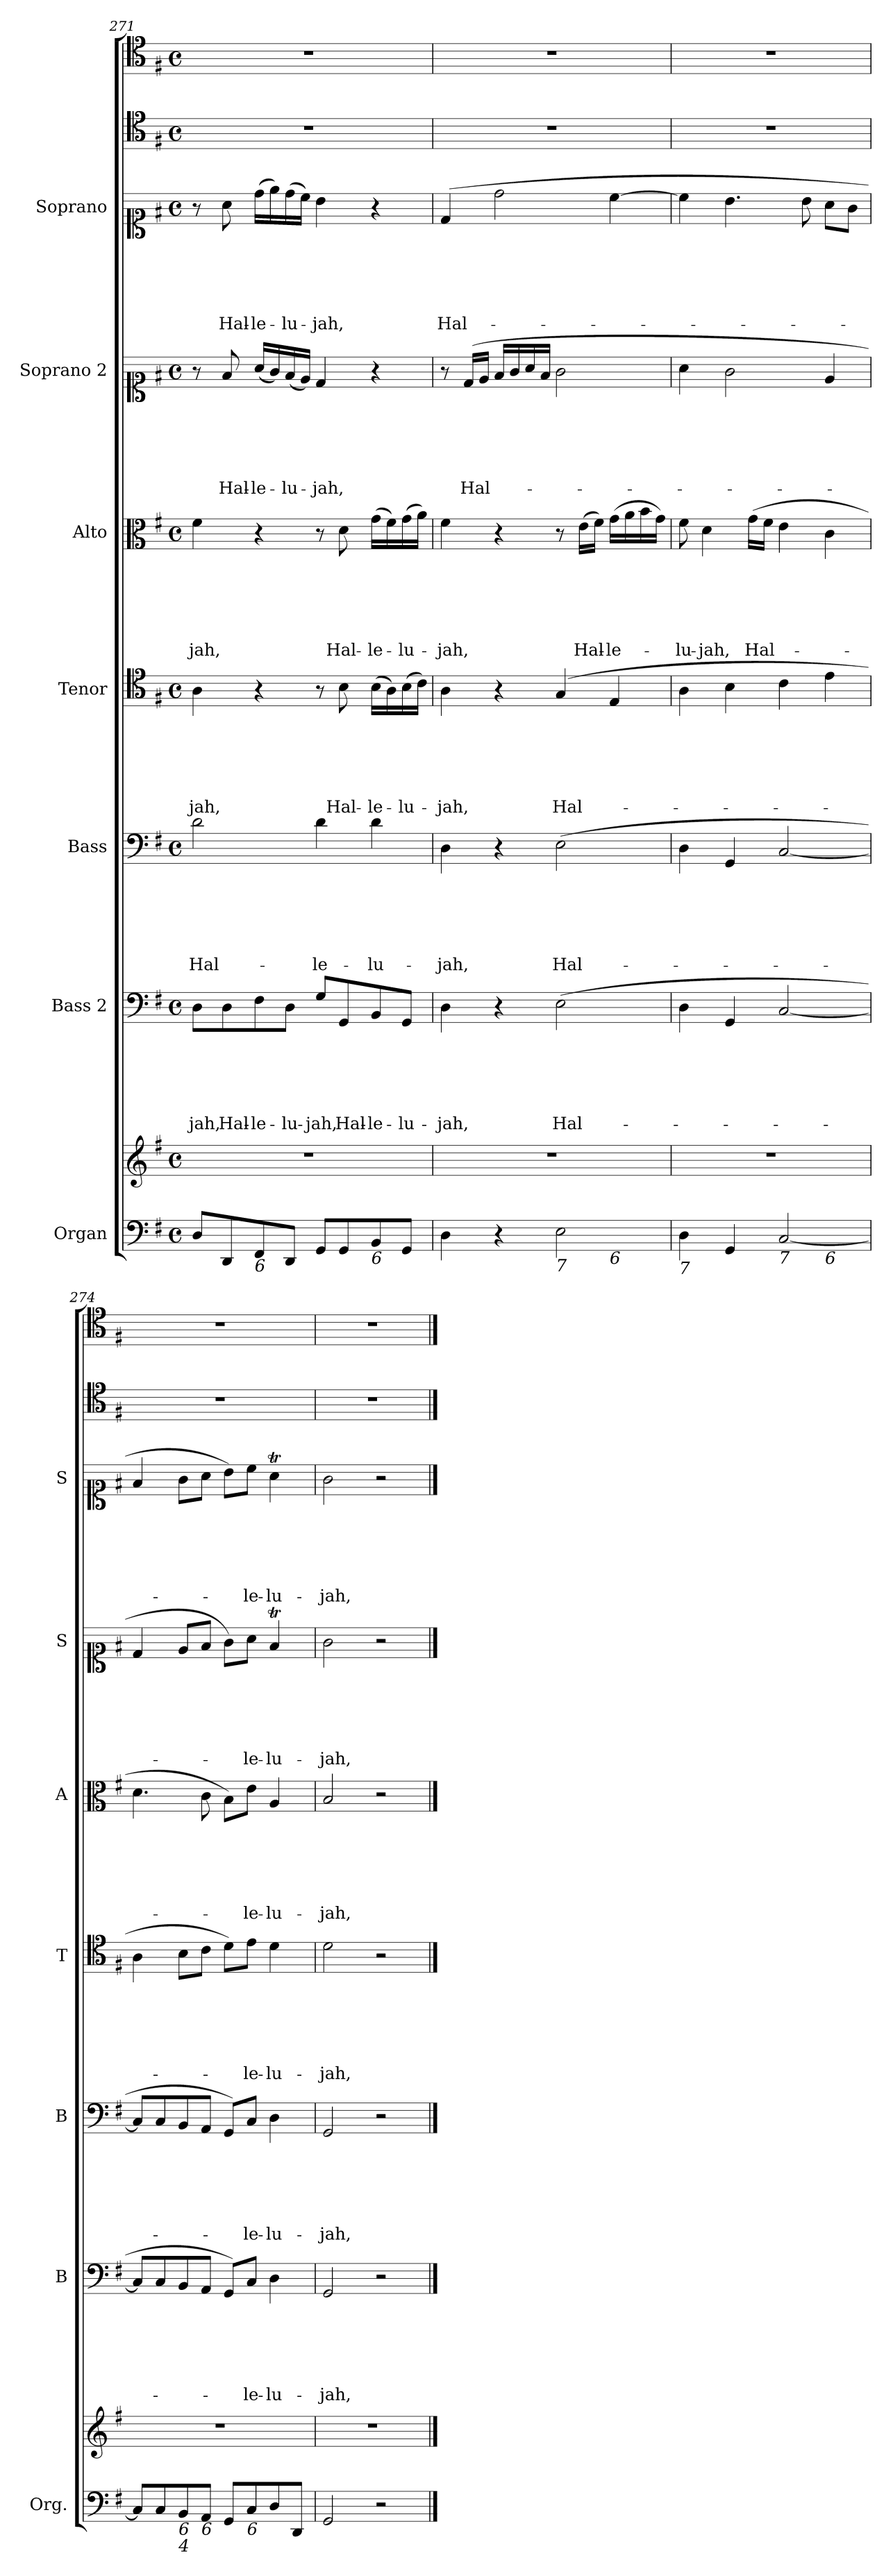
**kern	**kern	**kern	**text	**text	**text	**text	**text	**text	**kern	**text	**text	**text	**text	**text	**text	**kern	**text	**text	**text	**text	**text	**text	**kern	**text	**text	**text	**text	**text	**text	**kern	**text	**text	**text	**text	**text	**text	**kern	**text	**text	**text	**text	**text	**text	**kern	**kern
*part9	*part9	*part8	*part8	*part8	*part8	*part8	*part8	*part8	*part7	*part7	*part7	*part7	*part7	*part7	*part7	*part6	*part6	*part6	*part6	*part6	*part6	*part6	*part5	*part5	*part5	*part5	*part5	*part5	*part5	*part4	*part4	*part4	*part4	*part4	*part4	*part4	*part3	*part3	*part3	*part3	*part3	*part3	*part3	*part2	*part1
*staff10	*staff9	*staff8	*staff8	*staff8	*staff8	*staff8	*staff8	*staff8	*staff7	*staff7	*staff7	*staff7	*staff7	*staff7	*staff7	*staff6	*staff6	*staff6	*staff6	*staff6	*staff6	*staff6	*staff5	*staff5	*staff5	*staff5	*staff5	*staff5	*staff5	*staff4	*staff4	*staff4	*staff4	*staff4	*staff4	*staff4	*staff3	*staff3	*staff3	*staff3	*staff3	*staff3	*staff3	*staff2	*staff1
*I"Organ	*	*I"Bass 2	*	*	*	*	*	*	*I"Bass	*	*	*	*	*	*	*I"Tenor	*	*	*	*	*	*	*I"Alto	*	*	*	*	*	*	*I"Soprano 2	*	*	*	*	*	*	*I"Soprano	*	*	*	*	*	*	*	*
*I'Org.	*	*I'B	*	*	*	*	*	*	*I'B	*	*	*	*	*	*	*I'T	*	*	*	*	*	*	*I'A	*	*	*	*	*	*	*I'S	*	*	*	*	*	*	*I'S	*	*	*	*	*	*	*	*
*clefF4	*clefG2	*clefF4	*	*	*	*	*	*	*clefF4	*	*	*	*	*	*	*clefC4	*	*	*	*	*	*	*clefC3	*	*	*	*	*	*	*clefC1	*	*	*	*	*	*	*clefC1	*	*	*	*	*	*	*clefC4	*clefC4
*k[f#]	*k[f#]	*k[f#]	*	*	*	*	*	*	*k[f#]	*	*	*	*	*	*	*k[f#]	*	*	*	*	*	*	*k[f#]	*	*	*	*	*	*	*k[f#]	*	*	*	*	*	*	*k[f#]	*	*	*	*	*	*	*k[f#]	*k[f#]
*G:	*G:	*G:	*	*	*	*	*	*	*G:	*	*	*	*	*	*	*G:	*	*	*	*	*	*	*G:	*	*	*	*	*	*	*G:	*	*	*	*	*	*	*G:	*	*	*	*	*	*	*G:	*G:
*M4/4	*M4/4	*M4/4	*	*	*	*	*	*	*M4/4	*	*	*	*	*	*	*M4/4	*	*	*	*	*	*	*M4/4	*	*	*	*	*	*	*M4/4	*	*	*	*	*	*	*M4/4	*	*	*	*	*	*	*M4/4	*M4/4
*met(c)	*met(c)	*met(c)	*	*	*	*	*	*	*met(c)	*	*	*	*	*	*	*met(c)	*	*	*	*	*	*	*met(c)	*	*	*	*	*	*	*met(c)	*	*	*	*	*	*	*met(c)	*	*	*	*	*	*	*met(c)	*met(c)
=271	=271	=271	=271	=271	=271	=271	=271	=271	=271	=271	=271	=271	=271	=271	=271	=271	=271	=271	=271	=271	=271	=271	=271	=271	=271	=271	=271	=271	=271	=271	=271	=271	=271	=271	=271	=271	=271	=271	=271	=271	=271	=271	=271	=271	=271
!	!	!	!	!	!	!	!	!LO:LY:b	!	!	!	!	!	!	!LO:LY:b	!	!	!	!	!	!	!LO:LY:b	!	!	!	!	!	!	!LO:LY:b	!	!	!	!	!	!	!	!	!	!	!	!	!	!	!	!
8D/L	1r	8D\L	.	.	.	.	.	-jah,	2d\	.	.	.	.	.	Hal-	4A\	.	.	.	.	.	-jah,	4f#\	.	.	.	.	.	-jah,	8r	.	.	.	.	.	.	8r	.	.	.	.	.	.	1r	1r
!	!	!	!	!	!	!	!	!LO:LY:b	!	!	!	!	!	!	!	!	!	!	!	!	!	!	!	!	!	!	!	!	!	!	!	!	!	!	!	!LO:LY:b	!	!	!	!	!	!	!LO:LY:b	!	!
8DD/	.	8D\	.	.	.	.	.	Hal-	.	.	.	.	.	.	.	.	.	.	.	.	.	.	.	.	.	.	.	.	.	8f#/	.	.	.	.	.	Hal-	8a\	.	.	.	.	.	Hal-	.	.
!LO:TX:b:i:t=6	!	!	!	!	!	!	!	!	!	!	!	!	!	!	!	!	!	!	!	!	!	!	!	!	!	!	!	!	!	!	!	!	!	!	!	!	!	!	!	!	!	!	!	!	!
!	!	!	!	!	!	!	!	!LO:LY:b	!	!	!	!	!	!	!	!	!	!	!	!	!	!	!	!	!	!	!	!	!	!	!	!	!	!	!	!LO:LY:b	!	!	!	!	!	!	!LO:LY:b	!	!
8FF#/	.	8F#\	.	.	.	.	.	-le-	.	.	.	.	.	.	.	4r	.	.	.	.	.	.	4r	.	.	.	.	.	.	(<16a/LL	.	.	.	.	.	-le-	(>16dd\LL	.	.	.	.	.	-le-	.	.
.	.	.	.	.	.	.	.	.	.	.	.	.	.	.	.	.	.	.	.	.	.	.	.	.	.	.	.	.	.	16g/)	.	.	.	.	.	.	16ee\)	.	.	.	.	.	.	.	.
!	!	!	!	!	!	!	!	!LO:LY:b	!	!	!	!	!	!	!	!	!	!	!	!	!	!	!	!	!	!	!	!	!	!	!	!	!	!	!	!LO:LY:b	!	!	!	!	!	!	!LO:LY:b	!	!
8DD/J	.	8D\J	.	.	.	.	.	-lu-	.	.	.	.	.	.	.	.	.	.	.	.	.	.	.	.	.	.	.	.	.	(<16f#/	.	.	.	.	.	-lu-	(>16dd\	.	.	.	.	.	-lu-	.	.
.	.	.	.	.	.	.	.	.	.	.	.	.	.	.	.	.	.	.	.	.	.	.	.	.	.	.	.	.	.	16e/JJ)	.	.	.	.	.	.	16cc\JJ)	.	.	.	.	.	.	.	.
!	!	!	!	!	!	!	!	!LO:LY:b	!	!	!	!	!	!	!LO:LY:b	!	!	!	!	!	!	!	!	!	!	!	!	!	!	!	!	!	!	!	!	!LO:LY:b	!	!	!	!	!	!	!LO:LY:b	!	!
8GG/L	.	8G/L	.	.	.	.	.	-jah,	4d\	.	.	.	.	.	-le-	8r	.	.	.	.	.	.	8r	.	.	.	.	.	.	4d/	.	.	.	.	.	-jah,	4b\	.	.	.	.	.	-jah,	.	.
!	!	!	!	!	!	!	!	!LO:LY:b	!	!	!	!	!	!	!	!	!	!	!	!	!	!LO:LY:b	!	!	!	!	!	!	!LO:LY:b	!	!	!	!	!	!	!	!	!	!	!	!	!	!	!	!
8GG/	.	8GG/	.	.	.	.	.	Hal-	.	.	.	.	.	.	.	8B\	.	.	.	.	.	Hal-	8d\	.	.	.	.	.	Hal-	.	.	.	.	.	.	.	.	.	.	.	.	.	.	.	.
!LO:TX:b:i:t=6	!	!	!	!	!	!	!	!	!	!	!	!	!	!	!	!	!	!	!	!	!	!	!	!	!	!	!	!	!	!	!	!	!	!	!	!	!	!	!	!	!	!	!	!	!
!	!	!	!	!	!	!	!	!LO:LY:b	!	!	!	!	!	!	!LO:LY:b	!	!	!	!	!	!	!LO:LY:b	!	!	!	!	!	!	!LO:LY:b	!	!	!	!	!	!	!	!	!	!	!	!	!	!	!	!
8BB/	.	8BB/	.	.	.	.	.	-le-	4d\	.	.	.	.	.	-lu-	(>16B\LL	.	.	.	.	.	-le-	(>16g\LL	.	.	.	.	.	-le-	4r	.	.	.	.	.	.	4r	.	.	.	.	.	.	.	.
.	.	.	.	.	.	.	.	.	.	.	.	.	.	.	.	16A\)	.	.	.	.	.	.	16f#\)	.	.	.	.	.	.	.	.	.	.	.	.	.	.	.	.	.	.	.	.	.	.
!	!	!	!	!	!	!	!	!LO:LY:b	!	!	!	!	!	!	!	!	!	!	!	!	!	!LO:LY:b	!	!	!	!	!	!	!LO:LY:b	!	!	!	!	!	!	!	!	!	!	!	!	!	!	!	!
8GG/J	.	8GG/J	.	.	.	.	.	-lu-	.	.	.	.	.	.	.	(>16B\	.	.	.	.	.	-lu-	(>16g\	.	.	.	.	.	-lu-	.	.	.	.	.	.	.	.	.	.	.	.	.	.	.	.
.	.	.	.	.	.	.	.	.	.	.	.	.	.	.	.	16c\JJ)	.	.	.	.	.	.	16a\JJ)	.	.	.	.	.	.	.	.	.	.	.	.	.	.	.	.	.	.	.	.	.	.
!!LO:PB:g=z
=272	=272	=272	=272	=272	=272	=272	=272	=272	=272	=272	=272	=272	=272	=272	=272	=272	=272	=272	=272	=272	=272	=272	=272	=272	=272	=272	=272	=272	=272	=272	=272	=272	=272	=272	=272	=272	=272	=272	=272	=272	=272	=272	=272	=272	=272
!	!	!	!	!	!	!	!	!LO:LY:b	!	!	!	!	!	!	!LO:LY:b	!	!	!	!	!	!	!LO:LY:b	!	!	!	!	!	!	!LO:LY:b	!	!	!	!	!	!	!	!	!	!	!	!	!	!LO:LY:b	!	!
*^	*	*	*	*	*	*	*	*	*	*	*	*	*	*	*	*	*	*	*	*	*	*	*	*	*	*	*	*	*	*	*	*	*	*	*	*	*	*	*	*	*	*	*	*	*
4D\	2.ryy	1r	4D\	.	.	.	.	.	-jah,	4D\	.	.	.	.	.	-jah,	4A\	.	.	.	.	.	-jah,	4f#\	.	.	.	.	.	-jah,	8r	.	.	.	.	.	.	(4d/	.	.	.	.	.	Hal-	1r	1r
!	!	!	!	!	!	!	!	!	!	!	!	!	!	!	!	!	!	!	!	!	!	!	!	!	!	!	!	!	!	!	!	!	!	!	!	!	!LO:LY:b	!	!	!	!	!	!	!	!	!
.	.	.	.	.	.	.	.	.	.	.	.	.	.	.	.	.	.	.	.	.	.	.	.	.	.	.	.	.	.	.	(>16d/LL	.	.	.	.	.	Hal-	.	.	.	.	.	.	.	.	.
.	.	.	.	.	.	.	.	.	.	.	.	.	.	.	.	.	.	.	.	.	.	.	.	.	.	.	.	.	.	.	16e/JJ	.	.	.	.	.	.	.	.	.	.	.	.	.	.	.
4r	.	.	4r	.	.	.	.	.	.	4r	.	.	.	.	.	.	4r	.	.	.	.	.	.	4r	.	.	.	.	.	.	16f#/LL	.	.	.	.	.	.	2dd\	.	.	.	.	.	.	.	.
.	.	.	.	.	.	.	.	.	.	.	.	.	.	.	.	.	.	.	.	.	.	.	.	.	.	.	.	.	.	.	16g/	.	.	.	.	.	.	.	.	.	.	.	.	.	.	.
.	.	.	.	.	.	.	.	.	.	.	.	.	.	.	.	.	.	.	.	.	.	.	.	.	.	.	.	.	.	.	16a/	.	.	.	.	.	.	.	.	.	.	.	.	.	.	.
.	.	.	.	.	.	.	.	.	.	.	.	.	.	.	.	.	.	.	.	.	.	.	.	.	.	.	.	.	.	.	16f#/JJ	.	.	.	.	.	.	.	.	.	.	.	.	.	.	.
!LO:TX:b:i:t=7	!	!	!	!	!	!	!	!	!	!	!	!	!	!	!	!	!	!	!	!	!	!	!	!	!	!	!	!	!	!	!	!	!	!	!	!	!	!	!	!	!	!	!	!	!	!
!	!	!	!	!	!	!	!	!	!LO:LY:b	!	!	!	!	!	!	!LO:LY:b	!	!	!	!	!	!	!LO:LY:b	!	!	!	!	!	!	!	!	!	!	!	!	!	!	!	!	!	!	!	!	!	!	!
2E\	.	.	(>2E\	.	.	.	.	.	Hal-	(>2E\	.	.	.	.	.	Hal-	(4G/	.	.	.	.	.	Hal-	8r	.	.	.	.	.	.	2g\	.	.	.	.	.	.	.	.	.	.	.	.	.	.	.
!	!	!	!	!	!	!	!	!	!	!	!	!	!	!	!	!	!	!	!	!	!	!	!	!	!	!	!	!	!	!LO:LY:b	!	!	!	!	!	!	!	!	!	!	!	!	!	!	!	!
.	.	.	.	.	.	.	.	.	.	.	.	.	.	.	.	.	.	.	.	.	.	.	.	(>16e\LL	.	.	.	.	.	Hal-	.	.	.	.	.	.	.	.	.	.	.	.	.	.	.	.
.	.	.	.	.	.	.	.	.	.	.	.	.	.	.	.	.	.	.	.	.	.	.	.	16f#\JJ)	.	.	.	.	.	.	.	.	.	.	.	.	.	.	.	.	.	.	.	.	.	.
!	!LO:TX:b:i:t=6	!	!	!	!	!	!	!	!	!	!	!	!	!	!	!	!	!	!	!	!	!	!	!	!	!	!	!	!	!	!	!	!	!	!	!	!	!	!	!	!	!	!	!	!	!
!	!	!	!	!	!	!	!	!	!	!	!	!	!	!	!	!	!	!	!	!	!	!	!	!	!	!	!	!	!	!LO:LY:b	!	!	!	!	!	!	!	!	!	!	!	!	!	!	!	!
.	4ryy	.	.	.	.	.	.	.	.	.	.	.	.	.	.	.	4E/	.	.	.	.	.	.	(>16g\LL	.	.	.	.	.	-le-	.	.	.	.	.	.	.	[4cc\	.	.	.	.	.	.	.	.
.	.	.	.	.	.	.	.	.	.	.	.	.	.	.	.	.	.	.	.	.	.	.	.	16a\	.	.	.	.	.	.	.	.	.	.	.	.	.	.	.	.	.	.	.	.	.	.
.	.	.	.	.	.	.	.	.	.	.	.	.	.	.	.	.	.	.	.	.	.	.	.	16b\	.	.	.	.	.	.	.	.	.	.	.	.	.	.	.	.	.	.	.	.	.	.
.	.	.	.	.	.	.	.	.	.	.	.	.	.	.	.	.	.	.	.	.	.	.	.	16g\JJ)	.	.	.	.	.	.	.	.	.	.	.	.	.	.	.	.	.	.	.	.	.	.
=273	=273	=273	=273	=273	=273	=273	=273	=273	=273	=273	=273	=273	=273	=273	=273	=273	=273	=273	=273	=273	=273	=273	=273	=273	=273	=273	=273	=273	=273	=273	=273	=273	=273	=273	=273	=273	=273	=273	=273	=273	=273	=273	=273	=273	=273	=273
!LO:TX:b:i:t=7	!	!	!	!	!	!	!	!	!	!	!	!	!	!	!	!	!	!	!	!	!	!	!	!	!	!	!	!	!	!	!	!	!	!	!	!	!	!	!	!	!	!	!	!	!	!
!	!	!	!	!	!	!	!	!	!	!	!	!	!	!	!	!	!	!	!	!	!	!	!	!	!	!	!	!	!	!LO:LY:b	!	!	!	!	!	!	!	!	!	!	!	!	!	!	!	!
4D\	2.ryy	1r	4D\	.	.	.	.	.	.	4D\	.	.	.	.	.	.	4A\	.	.	.	.	.	.	8f#\	.	.	.	.	.	-lu-	4a\	.	.	.	.	.	.	4cc\]	.	.	.	.	.	.	1r	1r
!	!	!	!	!	!	!	!	!	!	!	!	!	!	!	!	!	!	!	!	!	!	!	!	!	!	!	!	!	!	!LO:LY:b	!	!	!	!	!	!	!	!	!	!	!	!	!	!	!	!
.	.	.	.	.	.	.	.	.	.	.	.	.	.	.	.	.	.	.	.	.	.	.	.	4d\	.	.	.	.	.	-jah,	.	.	.	.	.	.	.	.	.	.	.	.	.	.	.	.
4GG/	.	.	4GG/	.	.	.	.	.	.	4GG/	.	.	.	.	.	.	4B\	.	.	.	.	.	.	.	.	.	.	.	.	.	2g\	.	.	.	.	.	.	4.b\	.	.	.	.	.	.	.	.
!	!	!	!	!	!	!	!	!	!	!	!	!	!	!	!	!	!	!	!	!	!	!	!	!	!	!	!	!	!	!LO:LY:b	!	!	!	!	!	!	!	!	!	!	!	!	!	!	!	!
.	.	.	.	.	.	.	.	.	.	.	.	.	.	.	.	.	.	.	.	.	.	.	.	(>16g\LL	.	.	.	.	.	Hal-	.	.	.	.	.	.	.	.	.	.	.	.	.	.	.	.
.	.	.	.	.	.	.	.	.	.	.	.	.	.	.	.	.	.	.	.	.	.	.	.	16f#\JJ	.	.	.	.	.	.	.	.	.	.	.	.	.	.	.	.	.	.	.	.	.	.
!LO:TX:b:i:t=7	!	!	!	!	!	!	!	!	!	!	!	!	!	!	!	!	!	!	!	!	!	!	!	!	!	!	!	!	!	!	!	!	!	!	!	!	!	!	!	!	!	!	!	!	!	!
[2C/	.	.	[2C/	.	.	.	.	.	.	[2C/	.	.	.	.	.	.	4c\	.	.	.	.	.	.	4e\	.	.	.	.	.	.	.	.	.	.	.	.	.	.	.	.	.	.	.	.	.	.
.	.	.	.	.	.	.	.	.	.	.	.	.	.	.	.	.	.	.	.	.	.	.	.	.	.	.	.	.	.	.	.	.	.	.	.	.	.	8b\	.	.	.	.	.	.	.	.
!	!LO:TX:b:i:t=6	!	!	!	!	!	!	!	!	!	!	!	!	!	!	!	!	!	!	!	!	!	!	!	!	!	!	!	!	!	!	!	!	!	!	!	!	!	!	!	!	!	!	!	!	!
.	4ryy	.	.	.	.	.	.	.	.	.	.	.	.	.	.	.	4e\	.	.	.	.	.	.	4c\	.	.	.	.	.	.	4e/	.	.	.	.	.	.	8a\L	.	.	.	.	.	.	.	.
.	.	.	.	.	.	.	.	.	.	.	.	.	.	.	.	.	.	.	.	.	.	.	.	.	.	.	.	.	.	.	.	.	.	.	.	.	.	8g\J	.	.	.	.	.	.	.	.
=274	=274	=274	=274	=274	=274	=274	=274	=274	=274	=274	=274	=274	=274	=274	=274	=274	=274	=274	=274	=274	=274	=274	=274	=274	=274	=274	=274	=274	=274	=274	=274	=274	=274	=274	=274	=274	=274	=274	=274	=274	=274	=274	=274	=274	=274	=274
!LO:TX:b:i:t=2	!	!	!	!	!	!	!	!	!	!	!	!	!	!	!	!	!	!	!	!	!	!	!	!	!	!	!	!	!	!	!	!	!	!	!	!	!	!	!	!	!	!	!	!	!	!
*v	*v	*	*	*	*	*	*	*	*	*	*	*	*	*	*	*	*	*	*	*	*	*	*	*	*	*	*	*	*	*	*	*	*	*	*	*	*	*	*	*	*	*	*	*	*	*
8C/L]	1r	8C/L]	.	.	.	.	.	.	8C/L]	.	.	.	.	.	.	4A\	.	.	.	.	.	.	4.d\	.	.	.	.	.	.	4d/	.	.	.	.	.	.	4f#/	.	.	.	.	.	.	1r	1r
8C/	.	8C/	.	.	.	.	.	.	8C/	.	.	.	.	.	.	.	.	.	.	.	.	.	.	.	.	.	.	.	.	.	.	.	.	.	.	.	.	.	.	.	.	.	.	.	.
!LO:TX:b:i:t=6	!	!	!	!	!	!	!	!	!	!	!	!	!	!	!	!	!	!	!	!	!	!	!	!	!	!	!	!	!	!	!	!	!	!	!	!	!	!	!	!	!	!	!	!	!
!LO:TX:b:i:t=4	!	!	!	!	!	!	!	!	!	!	!	!	!	!	!	!	!	!	!	!	!	!	!	!	!	!	!	!	!	!	!	!	!	!	!	!	!	!	!	!	!	!	!	!	!
8BB/	.	8BB/	.	.	.	.	.	.	8BB/	.	.	.	.	.	.	8B\L	.	.	.	.	.	.	.	.	.	.	.	.	.	8e/L	.	.	.	.	.	.	8g\L	.	.	.	.	.	.	.	.
!LO:TX:b:i:t=6	!	!	!	!	!	!	!	!	!	!	!	!	!	!	!	!	!	!	!	!	!	!	!	!	!	!	!	!	!	!	!	!	!	!	!	!	!	!	!	!	!	!	!	!	!
8AA/J	.	8AA/J	.	.	.	.	.	.	8AA/J	.	.	.	.	.	.	8c\J	.	.	.	.	.	.	8c\	.	.	.	.	.	.	8f#/J	.	.	.	.	.	.	8a\J	.	.	.	.	.	.	.	.
8GG/L	.	8GG/L)	.	.	.	.	.	.	8GG/L)	.	.	.	.	.	.	8d\L)	.	.	.	.	.	.	8B\L)	.	.	.	.	.	.	8g\L)	.	.	.	.	.	.	8b\L)	.	.	.	.	.	.	.	.
!LO:TX:b:i:t=6	!	!	!	!	!	!	!	!	!	!	!	!	!	!	!	!	!	!	!	!	!	!	!	!	!	!	!	!	!	!	!	!	!	!	!	!	!	!	!	!	!	!	!	!	!
!	!	!	!	!	!	!	!	!LO:LY:b	!	!	!	!	!	!	!LO:LY:b	!	!	!	!	!	!	!LO:LY:b	!	!	!	!	!	!	!LO:LY:b	!	!	!	!	!	!	!LO:LY:b	!	!	!	!	!	!	!LO:LY:b	!	!
8C/	.	8C/J	.	.	.	.	.	-le-	8C/J	.	.	.	.	.	-le-	8e\J	.	.	.	.	.	-le-	8e\J	.	.	.	.	.	-le-	8a\J	.	.	.	.	.	-le-	8cc\J	.	.	.	.	.	-le-	.	.
!	!	!	!	!	!	!	!	!LO:LY:b	!	!	!	!	!	!	!LO:LY:b	!	!	!	!	!	!	!LO:LY:b	!	!	!	!	!	!	!LO:LY:b	!	!	!	!	!	!	!LO:LY:b	!	!	!	!	!	!	!LO:LY:b	!	!
8D/	.	4D\	.	.	.	.	.	-lu-	4D\	.	.	.	.	.	-lu-	4d\	.	.	.	.	.	-lu-	4A/	.	.	.	.	.	-lu-	4f#t/	.	.	.	.	.	-lu-	4aT\	.	.	.	.	.	-lu-	.	.
8DD/J	.	.	.	.	.	.	.	.	.	.	.	.	.	.	.	.	.	.	.	.	.	.	.	.	.	.	.	.	.	.	.	.	.	.	.	.	.	.	.	.	.	.	.	.	.
=275	=275	=275	=275	=275	=275	=275	=275	=275	=275	=275	=275	=275	=275	=275	=275	=275	=275	=275	=275	=275	=275	=275	=275	=275	=275	=275	=275	=275	=275	=275	=275	=275	=275	=275	=275	=275	=275	=275	=275	=275	=275	=275	=275	=275	=275
!	!	!	!	!	!	!	!	!LO:LY:b	!	!	!	!	!	!	!LO:LY:b	!	!	!	!	!	!	!LO:LY:b	!	!	!	!	!	!	!LO:LY:b	!	!	!	!	!	!	!LO:LY:b	!	!	!	!	!	!	!LO:LY:b	!	!
2GG/	1r	2GG/	.	.	.	.	.	-jah,	2GG/	.	.	.	.	.	-jah,	2d\	.	.	.	.	.	-jah,	2B/	.	.	.	.	.	-jah,	2g\	.	.	.	.	.	-jah,	2g\	.	.	.	.	.	-jah,	1r	1r
2r	.	2r	.	.	.	.	.	.	2r	.	.	.	.	.	.	2r	.	.	.	.	.	.	2r	.	.	.	.	.	.	2r	.	.	.	.	.	.	2r	.	.	.	.	.	.	.	.
==	==	==	==	==	==	==	==	==	==	==	==	==	==	==	==	==	==	==	==	==	==	==	==	==	==	==	==	==	==	==	==	==	==	==	==	==	==	==	==	==	==	==	==	==	==
*-	*-	*-	*-	*-	*-	*-	*-	*-	*-	*-	*-	*-	*-	*-	*-	*-	*-	*-	*-	*-	*-	*-	*-	*-	*-	*-	*-	*-	*-	*-	*-	*-	*-	*-	*-	*-	*-	*-	*-	*-	*-	*-	*-	*-	*-
